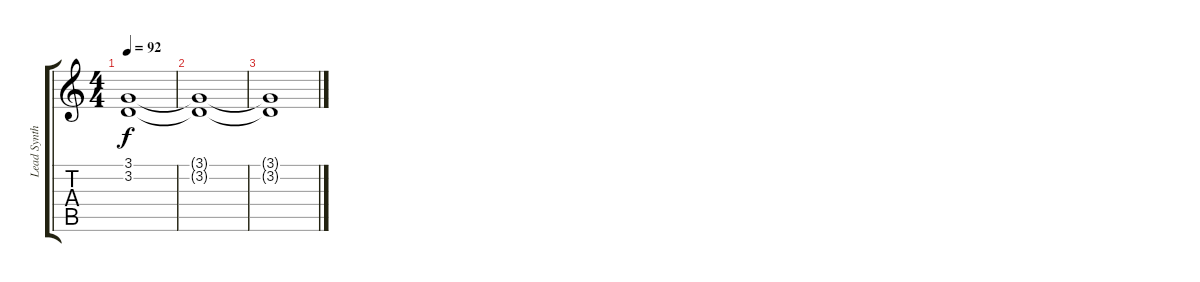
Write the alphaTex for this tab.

\track ("Lead Synth (Rick Wright)" "Lead Synth") {instrument stringensemble1}
\staff {score tabs}
\tuning (E4 B3 G3 D3 A2 E2) {hide}
\ts (4 4)
\tempo 92
\clef g2
\ks c
(3.1 3.2).1{dy f} |
(3.1{t} 3.2{t}).1 |
(3.1{t} 3.2{t}).1
